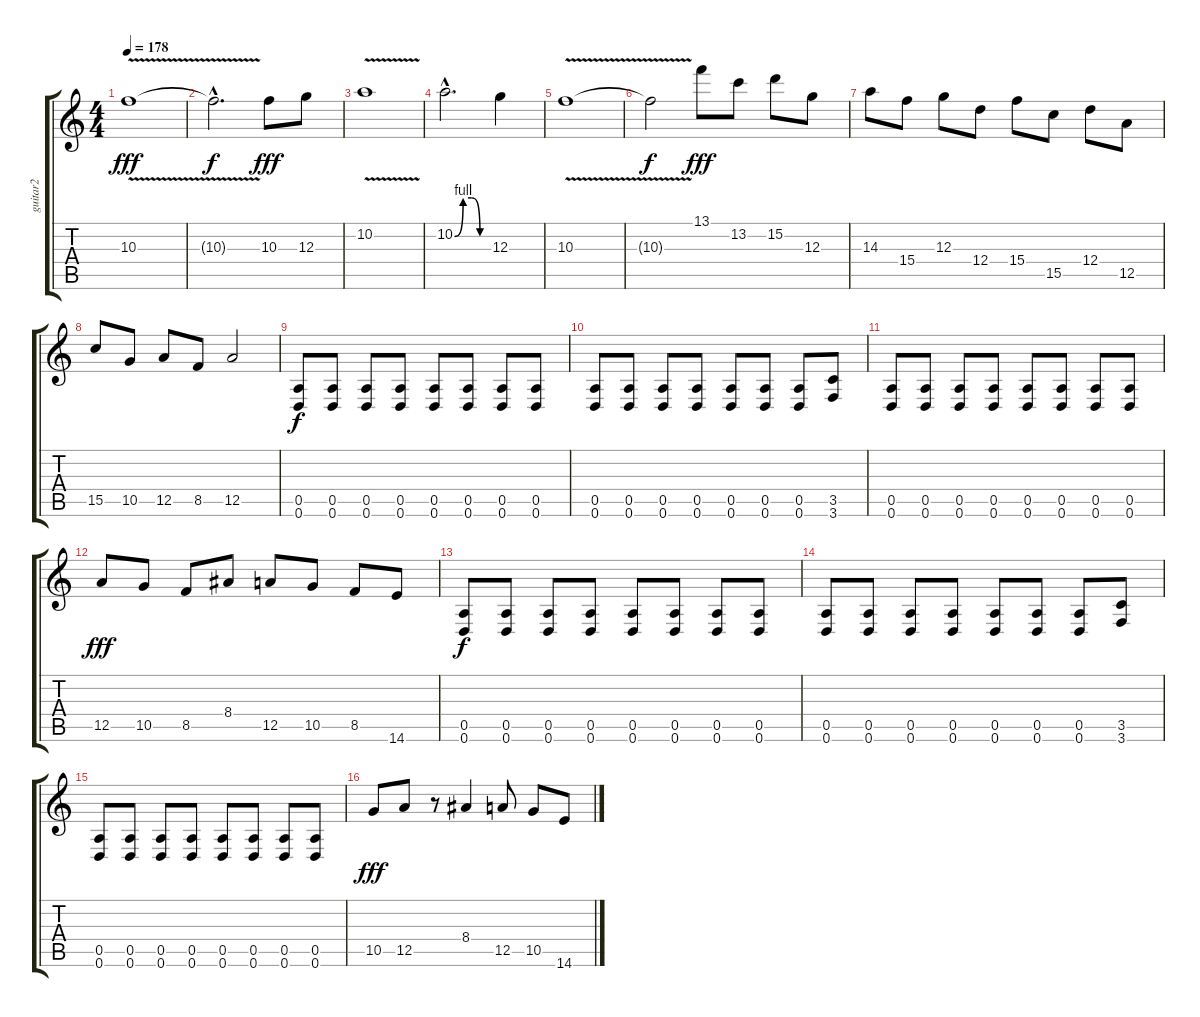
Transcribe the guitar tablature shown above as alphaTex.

\track ("guitar2" "guitar2") {instrument overdrivenguitar}
\staff {score tabs}
\tuning (E4 B3 G3 D3 A2 D2) {hide}
\ts (4 4)
\tempo 178
\clef g2
\ks c
10.3{v}.1{dy fff} |
10.3{hac t}.2{d dy f} 10.3.8{dy fff} 12.3.8 |
10.2{v}.1 |
10.2{be (custom 0 0 15 4 30 4 45 0 60 0) hac}.2{d} 12.3.4 |
10.3{v}.1 |
10.3{t}.2{dy f} 13.1.8{dy fff} 13.2.8 15.2.8 12.3.8 |
14.3.8 15.4.8 12.3.8 12.4.8 15.4.8 15.5.8 12.4.8 12.5.8 |
15.5.8 10.5.8 12.5.8 8.5.8 12.5.2 |
(0.5 0.6).8{dy f} (0.5 0.6).8 (0.5 0.6).8 (0.5 0.6).8 (0.5 0.6).8 (0.5 0.6).8 (0.5 0.6).8 (0.5 0.6).8 |
(0.5 0.6).8 (0.5 0.6).8 (0.5 0.6).8 (0.5 0.6).8 (0.5 0.6).8 (0.5 0.6).8 (0.5 0.6).8 (3.5 3.6).8 |
(0.5 0.6).8 (0.5 0.6).8 (0.5 0.6).8 (0.5 0.6).8 (0.5 0.6).8 (0.5 0.6).8 (0.5 0.6).8 (0.5 0.6).8 |
12.5.8{dy fff} 10.5.8 8.5.8 8.4.8 12.5.8 10.5.8 8.5.8 14.6.8 |
(0.5 0.6).8{dy f} (0.5 0.6).8 (0.5 0.6).8 (0.5 0.6).8 (0.5 0.6).8 (0.5 0.6).8 (0.5 0.6).8 (0.5 0.6).8 |
(0.5 0.6).8 (0.5 0.6).8 (0.5 0.6).8 (0.5 0.6).8 (0.5 0.6).8 (0.5 0.6).8 (0.5 0.6).8 (3.5 3.6).8 |
(0.5 0.6).8 (0.5 0.6).8 (0.5 0.6).8 (0.5 0.6).8 (0.5 0.6).8 (0.5 0.6).8 (0.5 0.6).8 (0.5 0.6).8 |
10.5.8{dy fff} 12.5.8 r.8 8.4.4 12.5.8 10.5.8 14.6.8
